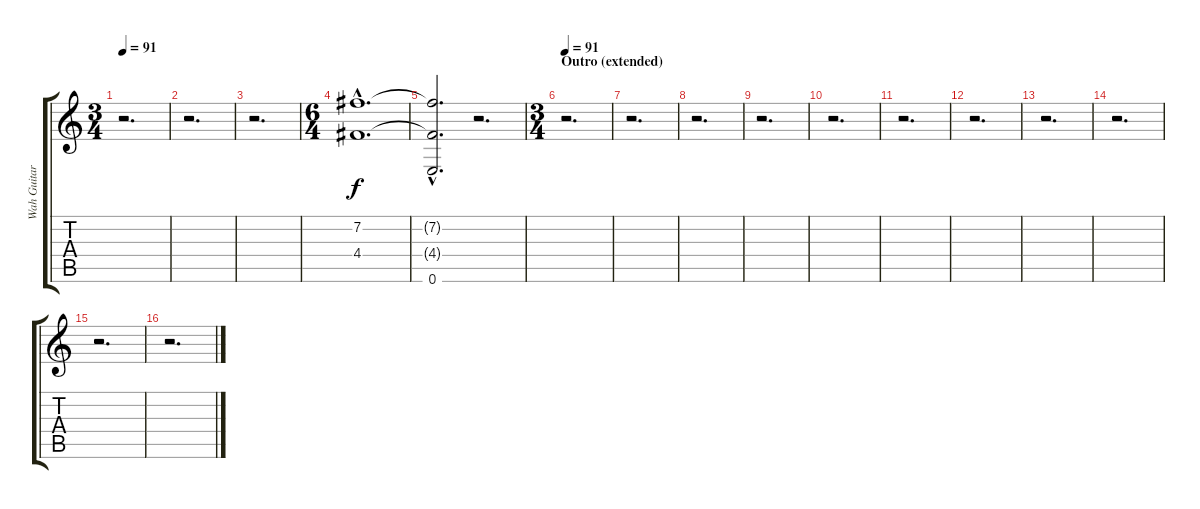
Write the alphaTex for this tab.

\track ("Wah Guitar" "Wah Guitar") {instrument electricguitarjazz}
\staff {score tabs}
\tuning (E4 B3 G3 D3 A2 E2) {hide}
\ts (3 4)
\tempo 91
\clef g2
\ks c
r.2{d dy f} |
r.2{d} |
r.2{d volume 6} |
\ts (6 4)
(7.2{hac} 4.4{hac}).1{d volume 2 instrument harmonica} |
(7.2{hac t} 4.4{hac t} 0.6{hac}).2{d} r.2{d} |
\ts (3 4)
\section ("" "Outro (extended)")
\tempo 91
r.2{d} |
r.2{d} |
r.2{d} |
r.2{d} |
r.2{d} |
r.2{d} |
r.2{d} |
r.2{d} |
r.2{d} |
r.2{d} |
r.2{d}
